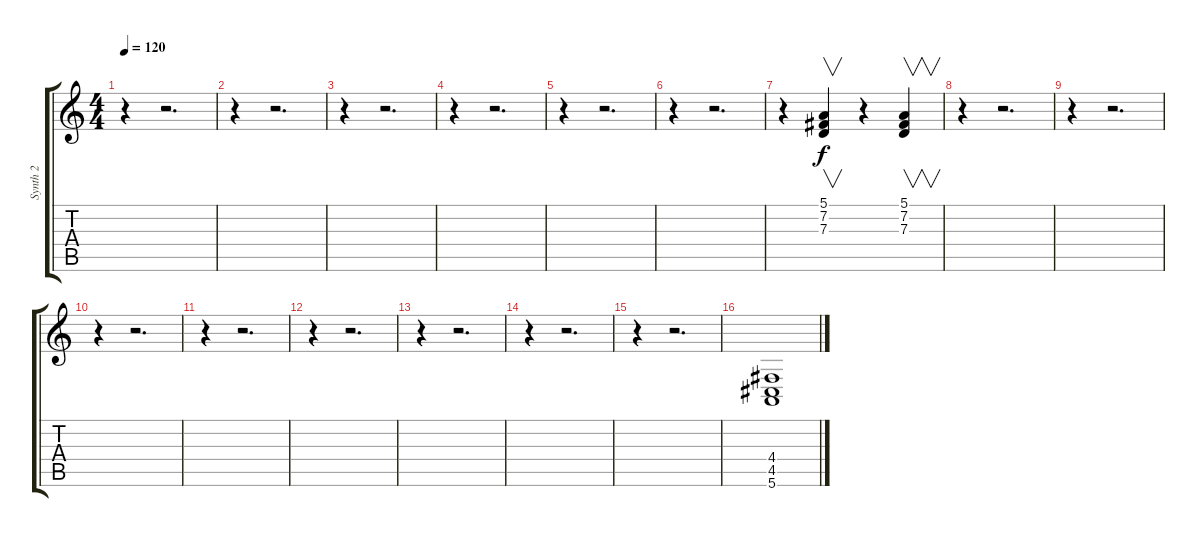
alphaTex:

\track ("Synth 2" "Synth 2") {instrument pad1newage}
\staff {score tabs}
\tuning (E4 B3 G3 D3 A2 E2) {hide}
\ts (4 4)
\tempo 120
\clef g2
\ks c
r.4{dy f} r.2{d} |
r.4 r.2{d} |
r.4 r.2{d} |
r.4 r.2{d} |
r.4 r.2{d} |
r.4 r.2{d} |
r.4 (5.1 7.2 7.3).4{v} r.4 (5.1 7.2 7.3).4{v} |
r.4 r.2{d} |
r.4 r.2{d} |
r.4 r.2{d} |
r.4 r.2{d} |
r.4 r.2{d} |
r.4 r.2{d} |
r.4 r.2{d} |
r.4 r.2{d} |
(4.4 4.5 5.6).1
